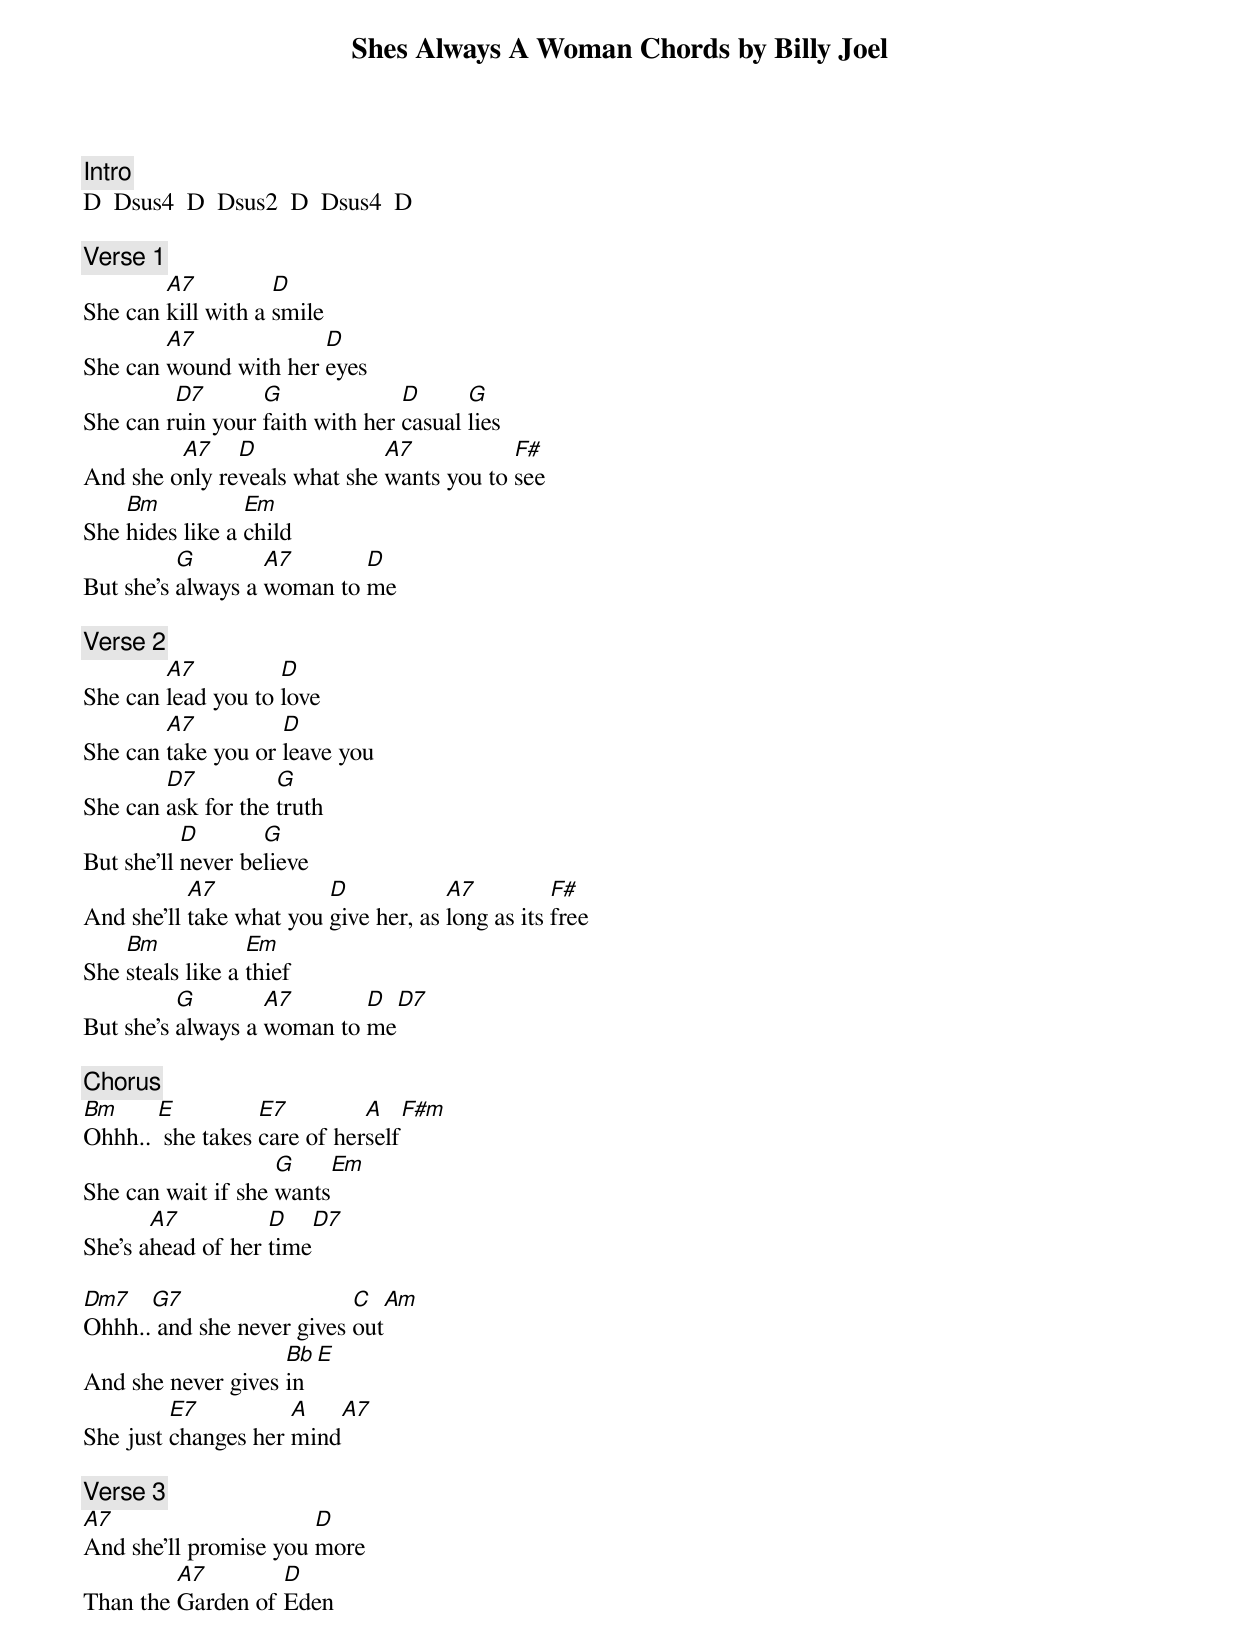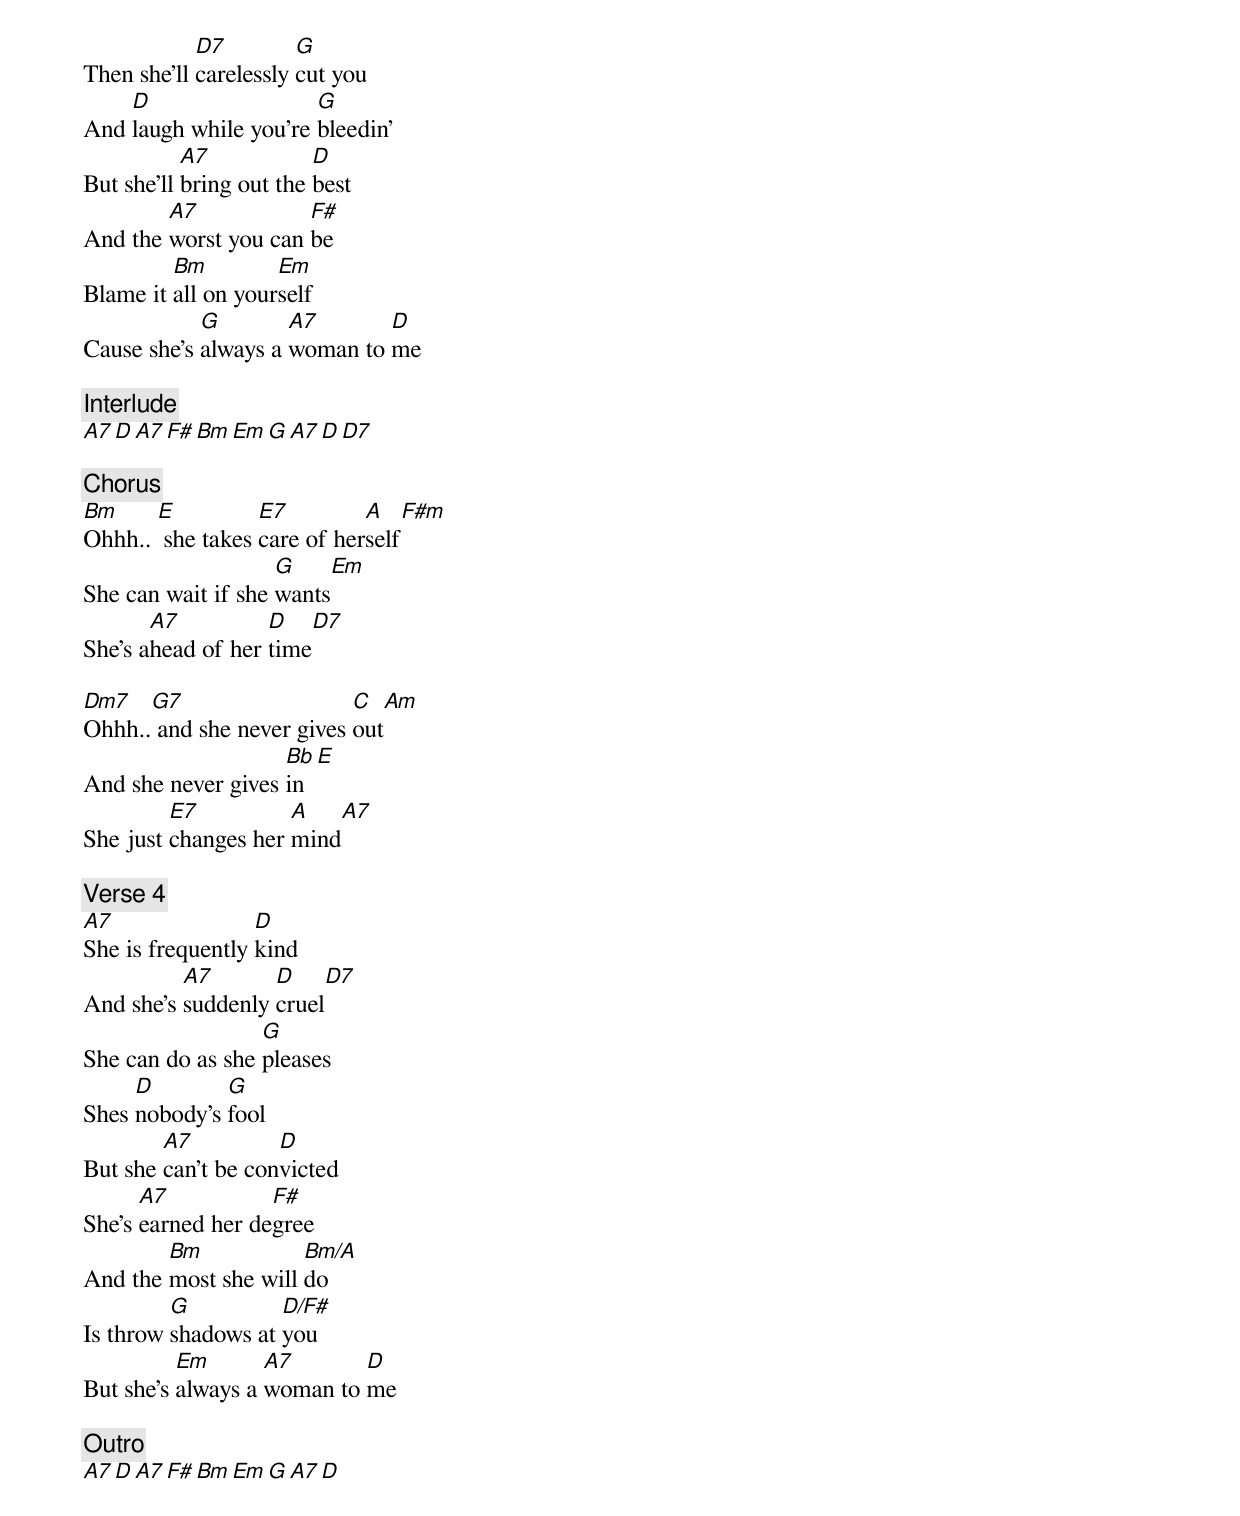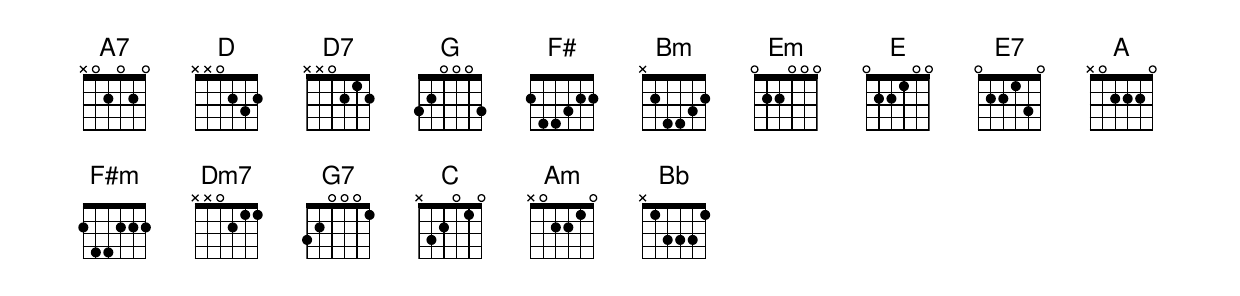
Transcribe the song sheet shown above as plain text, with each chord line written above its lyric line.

Shes Always A Woman Chords by Billy Joel

[Intro]
D  Dsus4  D  Dsus2  D  Dsus4  D

[Verse 1]
        A7          D
She can kill with a smile
        A7             D
She can wound with her eyes
         D7       G              D      G
She can ruin your faith with her casual lies
         A7    D              A7           F#
And she only reveals what she wants you to see
    Bm           Em
She hides like a child
          G        A7       D
But she's always a woman to me

[Verse 2]
        A7          D
She can lead you to love
        A7          D
She can take you or leave you
        D7          G
She can ask for the truth
           D       G
But she'll never believe
           A7            D            A7          F#
And she'll take what you give her, as long as its free
    Bm            Em
She steals like a thief
          G        A7       D   D7
But she's always a woman to me

[Chorus]
Bm     E          E7         A     F#m
Ohhh..  she takes care of herself
                    G     Em
She can wait if she wants
       A7          D     D7
She's ahead of her time

Dm7   G7                   C    Am
Ohhh.. and she never gives out
                    Bb    E
And she never gives in
         E7          A     A7
She just changes her mind

[Verse 3]
A7                     D
And she'll promise you more
         A7        D
Than the Garden of Eden
            D7         G
Then she'll carelessly cut you
    D                  G
And laugh while you're bleedin'
           A7            D
But she'll bring out the best
        A7            F#
And the worst you can be
         Bm         Em
Blame it all on yourself
            G        A7       D
Cause she's always a woman to me

[Interlude]
A7  D  A7  F#  Bm  Em  G  A7  D  D7

[Chorus]
Bm     E          E7         A     F#m
Ohhh..  she takes care of herself
                    G     Em
She can wait if she wants
       A7          D     D7
She's ahead of her time

Dm7   G7                   C    Am
Ohhh.. and she never gives out
                    Bb    E
And she never gives in
         E7          A     A7
She just changes her mind

[Verse 4]
A7                D
She is frequently kind
          A7       D     D7
And she's suddenly cruel
                  G
She can do as she pleases
     D        G
Shes nobody's fool
        A7          D
But she can't be convicted
      A7           F#
She's earned her degree
        Bm            Bm/A
And the most she will do
         G          D/F#
Is throw shadows at you
          Em       A7       D
But she's always a woman to me

[Outro]
 A7  D  A7  F#  Bm  Em  G  A7  D
